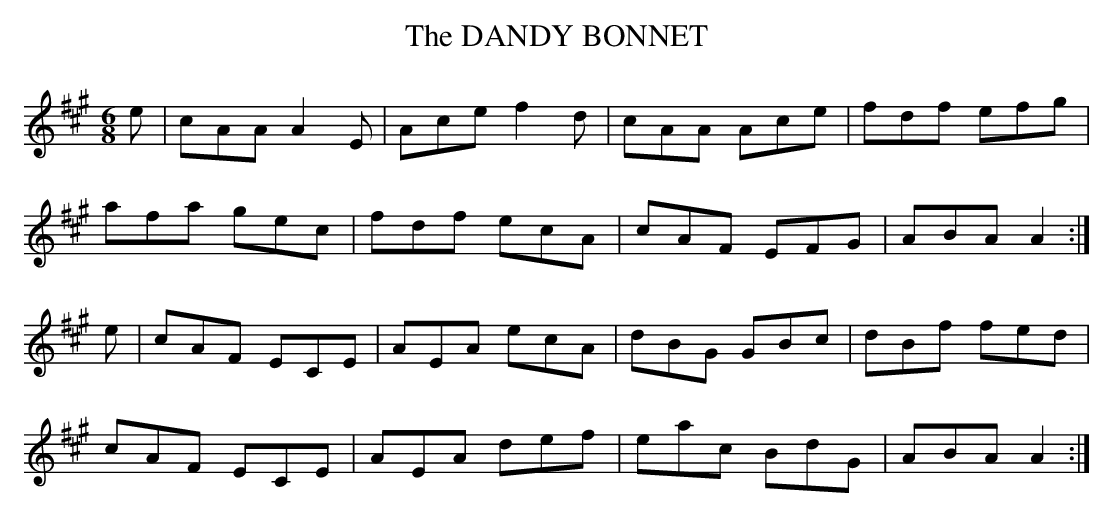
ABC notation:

X:1
T:DANDY BONNET, The
M:6/8
L:1/8
K:A
e|cAA A2E|Ace f2d|cAA Ace|fdf efg|
afa gec|fdf ecA|cAF EFG|ABA A2 :|
e|cAF ECE|AEA ecA|dBG GBc|dBf fed|
cAF ECE|AEA def|eac BdG|ABA A2 :|
